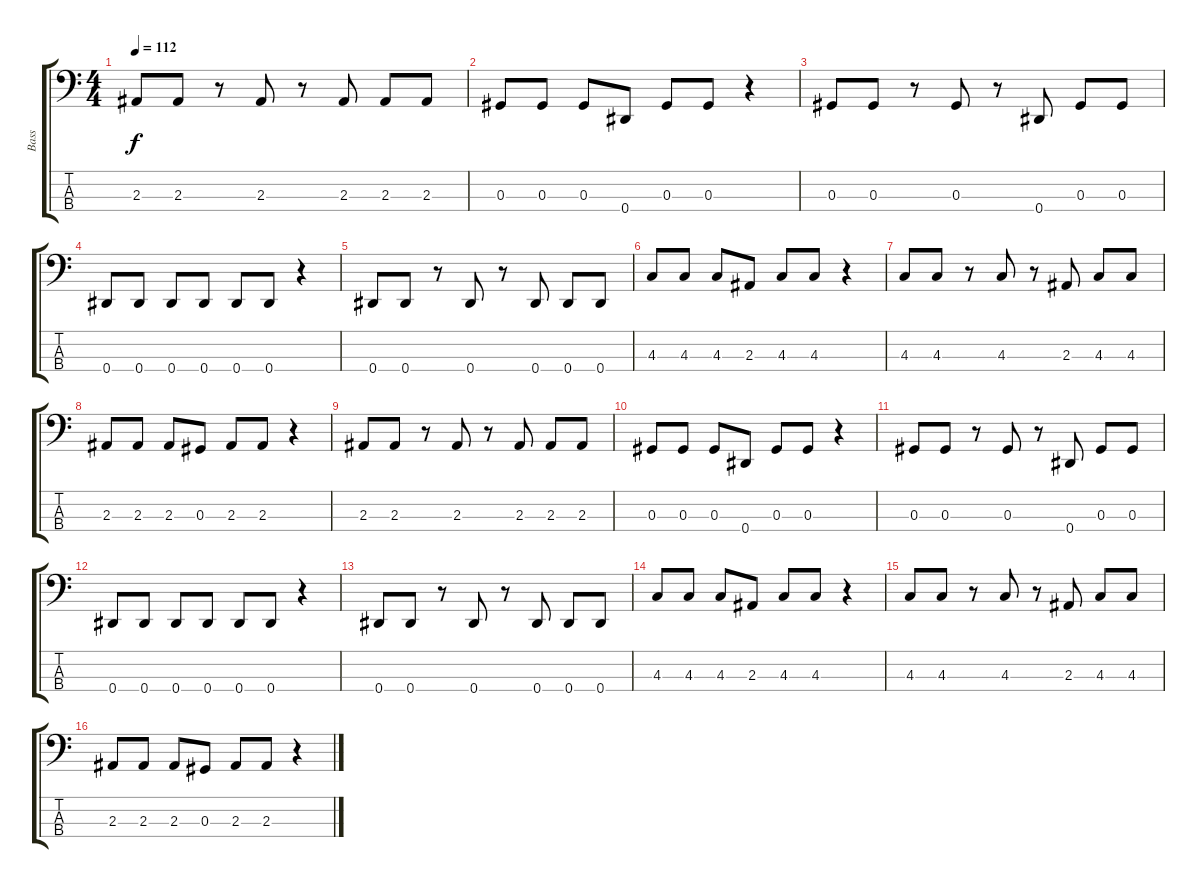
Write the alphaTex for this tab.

\track ("Bass" "Bass") {instrument electricbassfinger}
\staff {score tabs}
\tuning (Gb2 Db2 Ab1 Eb1) {hide}
\ts (4 4)
\tempo 112
\clef f4
\ks c
2.3.8{dy f} 2.3.8 r.8 2.3.8 r.8 2.3.8 2.3.8 2.3.8 |
0.3.8 0.3.8 0.3.8 0.4.8 0.3.8 0.3.8 r.4 |
0.3.8 0.3.8 r.8 0.3.8 r.8 0.4.8 0.3.8 0.3.8 |
0.4.8 0.4.8 0.4.8 0.4.8 0.4.8 0.4.8 r.4 |
0.4.8 0.4.8 r.8 0.4.8 r.8 0.4.8 0.4.8 0.4.8 |
4.3.8 4.3.8 4.3.8 2.3.8 4.3.8 4.3.8 r.4 |
4.3.8 4.3.8 r.8 4.3.8 r.8 2.3.8 4.3.8 4.3.8 |
2.3.8 2.3.8 2.3.8 0.3.8 2.3.8 2.3.8 r.4 |
2.3.8 2.3.8 r.8 2.3.8 r.8 2.3.8 2.3.8 2.3.8 |
0.3.8 0.3.8 0.3.8 0.4.8 0.3.8 0.3.8 r.4 |
0.3.8 0.3.8 r.8 0.3.8 r.8 0.4.8 0.3.8 0.3.8 |
0.4.8 0.4.8 0.4.8 0.4.8 0.4.8 0.4.8 r.4 |
0.4.8 0.4.8 r.8 0.4.8 r.8 0.4.8 0.4.8 0.4.8 |
4.3.8 4.3.8 4.3.8 2.3.8 4.3.8 4.3.8 r.4 |
4.3.8 4.3.8 r.8 4.3.8 r.8 2.3.8 4.3.8 4.3.8 |
2.3.8 2.3.8 2.3.8 0.3.8 2.3.8 2.3.8 r.4
